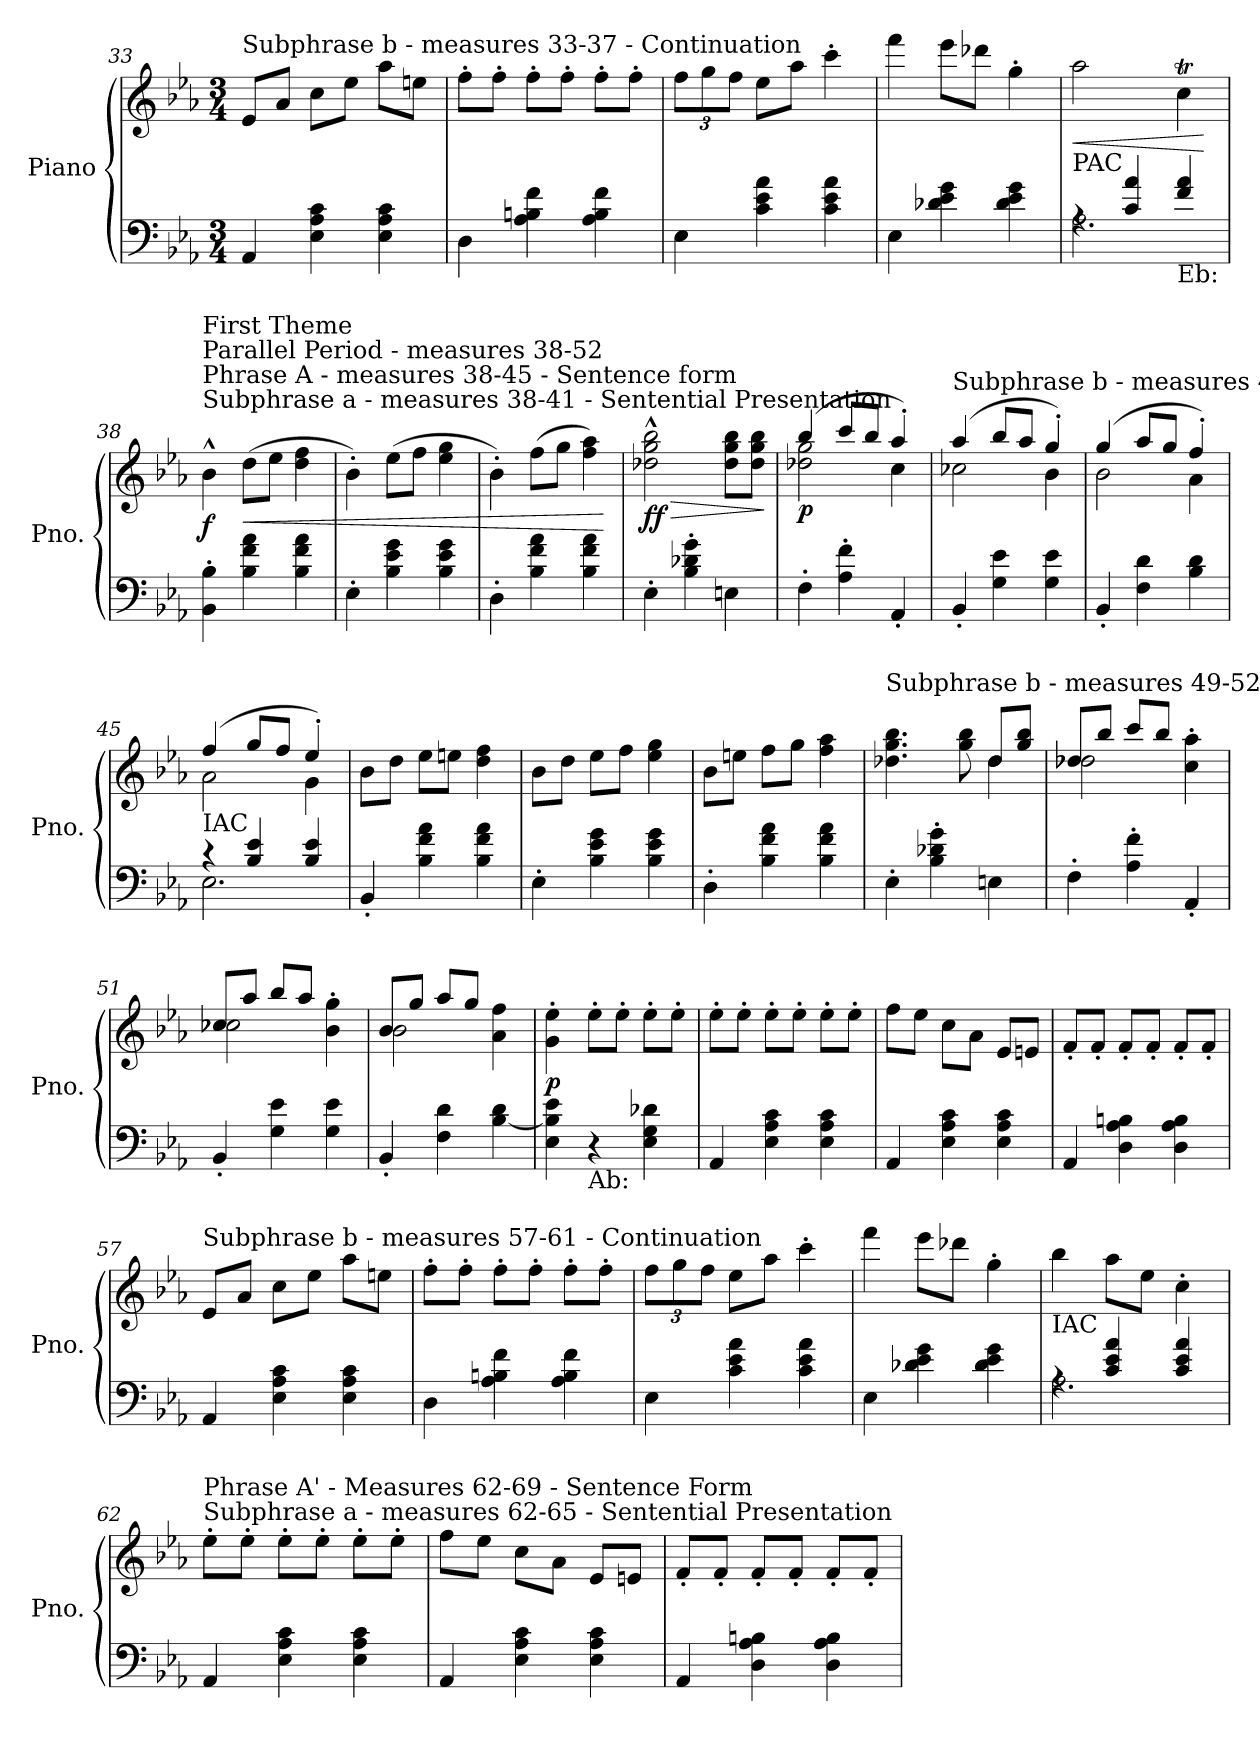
**kern	**kern	**dynam
*part1	*part1	*part1
*staff2	*staff1	*staff1/2
*I"Piano	*	*
*I'Pno.	*	*
*clefF4	*clefG2	*
*k[b-e-a-]	*k[b-e-a-]	*
*M3/4	*M3/4	*
=33	=33	=33
!	!LO:TX:a:t=Subphrase b - measures 33-37 - Continuation	!
4AA-/	8e-/L	.
.	8a-/J	.
4E-\ 4A-\ 4c\	8cc\L	.
.	8ee-\J	.
4E-\ 4A-\ 4c\	8aa-\L	.
.	8een\J	.
=34	=34	=34
4D\	8ff'\L	.
.	8ff'\J	.
4A-\ 4Bn\ 4f\	8ff'\L	.
.	8ff'\J	.
4A-\ 4B\ 4f\	8ff'\L	.
.	8ff'\J	.
=35	=35	=35
*	*Xbrackettup	*
4E-\	12ff\L	.
.	12gg\	.
.	12ff\J	.
4c\ 4e-\ 4a-\	8ee-\L	.
.	8aa-\J	.
4c\ 4e-\ 4a-\	4ccc'\	.
=36	=36	=36
4E-\	4fff\	.
4d-X\ 4e-\ 4g\	8eee-\L	.
.	8ddd-X\J	.
4d-\ 4e-\ 4g\	4gg'\	.
=37	=37	=37
*^	*	*
!	!	!LO:TX:b:t=PAC	!
!	!	!	!LO:HP:b
4rA	2.A-\	2aa-\	<
4c/ 4a-/	.	.	.
!LO:TX:b:t=Eb&colon;	!	!	!
4f/ 4a-/	.	4ccT\	.
*v	*v	*	*
.	.	[
=38	=38	=38
!	!LO:TX:a:t=Subphrase a - measures 38-41 - Sentential Presentation	!
!	!LO:TX:a:t=Phrase A - measures 38-45 - Sentence form	!
!	!LO:TX:a:t=Parallel Period - measures 38-52	!
!	!LO:TX:a:t=First Theme	!
!	!	!LO:DY:b
4BB-\' 4B-\'	4b-^^\	f
!	!	!LO:HP:b
4B-\ 4f\ 4a-\	(>8dd\L	<
.	8ee-\J	.
4B-\ 4f\ 4a-\	4dd\ 4ff\	.
!!LO:LB:g=z
=39	=39	=39
4E-'\	4b-'\)	.
4B-\ 4e-\ 4g\	(>8ee-\L	.
.	8ff\J	.
4B-\ 4e-\ 4g\	4ee-\ 4gg\	.
=40	=40	=40
4D'\	4b-'\)	.
4B-\ 4f\ 4a-\	(>8ff\L	.
.	8gg\J	.
4B-\ 4f\ 4a-\	4ff\ 4aa-\)	.
.	.	[
=41	=41	=41
!	!	!LO:HP:b
!	!	!LO:DY:n=1:b
4E-'\	2dd-X\^^ 2gg\^^ 2bb-\^^	> ff
4B-\' 4d-X\' 4g\'	.	.
4En\	8dd-\ 8gg\ 8bb-\L	.
.	8dd-\ 8gg\ 8bb-\J	.
.	.	]
=42	=42	=42
*	*^	*
!	!	!	!LO:DY:b
4F'\	(>4bb-/	2dd-X\ 2gg\	p
4A-\' 4f\'	8ccc/L	.	.
.	8bb-/J	.	.
4AA-'/	4aa-'/)	4cc\	.
=43	=43	=43	=43
!	!LO:TX:a:t=Subphrase b - measures 41-45 - Continuation	!	!
4BB-'/	(>4aa-/	2cc-X\	.
4G\ 4e-\	8bb-/L	.	.
.	8aa-/J	.	.
4G\ 4e-\	4gg'/)	4b-\	.
=44	=44	=44	=44
4BB-'/	(>4gg/	2b-\	.
4F\ 4d\	8aa-/L	.	.
.	8gg/J	.	.
4B-\ 4d\	4ff'/)	4a-\	.
=45	=45	=45	=45
*^	*	*	*
!	!	!LO:TX:b:t=IAC	!	!
4r	2.E-\	(>4ff/	2a-\	.
4B-/ 4e-/	.	8gg/L	.	.
.	.	8ff/J	.	.
4B-/ 4e-/	.	4ee-'/)	4g\	.
*v	*v	*	*	*
=46	=46	=46	=46
!	!LO:TX:a:t=Subphrase a - measures 46-49 - Sentential Presentation	!	!
*	*v	*v	*
4BB-'/	8b-\L	.
.	8dd\J	.
4B-\ 4f\ 4a-\	8ee-\L	.
.	8een\J	.
4B-\ 4f\ 4a-\	4dd\ 4ff\	.
!!LO:LB:g=z
=47	=47	=47
4E-'\	8b-\L	.
.	8dd\J	.
4B-\ 4e-\ 4g\	8ee-\L	.
.	8ff\J	.
4B-\ 4e-\ 4g\	4ee-\ 4gg\	.
=48	=48	=48
4D'\	8b-\L	.
.	8een\J	.
4B-\ 4f\ 4a-\	8ff\L	.
.	8gg\J	.
4B-\ 4f\ 4a-\	4ff\ 4aa-\	.
=49	=49	=49
*	*^	*
!	!LO:TX:a:t=Subphrase b - measures 49-52 - Continuation	!	!
4E-'\	4.dd-X\ 4.gg\ 4.bb-\	4ryy	.
4B-\' 4d-X\' 4g\'	.	4ryy	.
.	8gg\ 8bb-\	.	.
4En\	8dd-/L	4dd-\	.
.	8gg/ 8bb-/J	.	.
=50	=50	=50	=50
4F'\	8dd-X/L	2dd-\	.
.	8bb-/J	.	.
4A-\' 4f\'	8ccc/L	.	.
.	8bb-/J	.	.
4AA-'/	4cc\' 4aa-\'	4ryy	.
=51	=51	=51	=51
4BB-'/	8cc-X/L	2cc-\	.
.	8aa-/J	.	.
4G\ 4e-\	8bb-/L	.	.
.	8aa-/J	.	.
4G\ 4e-\	4b-\' 4gg\'	4ryy	.
=52	=52	=52	=52
4BB-'/	8b-/L	2b-\	.
.	8gg/J	.	.
4F\ 4d\	8aa-/L	.	.
.	8gg/J	.	.
[4B-\ 4d\	4a-\ 4ff\	4ryy	.
!!LO:PB:g=z
=53	=53	=53	=53
!	!LO:TX:a:t=Subphrase a - measures 53-57 - Sentential Presentation	!	!
!	!LO:TX:a:t=Phrase A - Measures 53-61 - Sentence Form	!	!
!	!LO:TX:a:t=Parallel Period - Measures 53-69	!	!
!	!LO:TX:a:t=Second Theme	!	!
!	!	!	!LO:DY:b
*	*v	*v	*
4E-\ 4B-\] 4e-\	4g\' 4ee-\'	p
!LO:TX:b:t=Ab&colon;	!	!
4r	8ee-'\L	.
.	8ee-'\J	.
4E-\ 4G\ 4d-X\	8ee-'\L	.
.	8ee-'\J	.
=54	=54	=54
4AA-/	8ee-'\L	.
.	8ee-'\J	.
4E-\ 4A-\ 4c\	8ee-'\L	.
.	8ee-'\J	.
4E-\ 4A-\ 4c\	8ee-'\L	.
.	8ee-'\J	.
=55	=55	=55
4AA-/	8ff\L	.
.	8ee-\J	.
4E-\ 4A-\ 4c\	8cc\L	.
.	8a-\J	.
4E-\ 4A-\ 4c\	8e-/L	.
.	8en/J	.
=56	=56	=56
4AA-/	8f'/L	.
.	8f'/J	.
4D\ 4A-\ 4Bn\	8f'/L	.
.	8f'/J	.
4D\ 4A-\ 4B\	8f'/L	.
.	8f'/J	.
=57	=57	=57
!	!LO:TX:a:t=Subphrase b - measures 57-61 - Continuation	!
4AA-/	8e-/L	.
.	8a-/J	.
4E-\ 4A-\ 4c\	8cc\L	.
.	8ee-\J	.
4E-\ 4A-\ 4c\	8aa-\L	.
.	8een\J	.
=58	=58	=58
4D\	8ff'\L	.
.	8ff'\J	.
4A-\ 4Bn\ 4f\	8ff'\L	.
.	8ff'\J	.
4A-\ 4B\ 4f\	8ff'\L	.
.	8ff'\J	.
=59	=59	=59
4E-\	12ff\L	.
.	12gg\	.
.	12ff\J	.
4c\ 4e-\ 4a-\	8ee-\L	.
.	8aa-\J	.
4c\ 4e-\ 4a-\	4ccc'\	.
!!LO:LB:g=z
=60	=60	=60
4E-\	4fff\	.
4d-X\ 4e-\ 4g\	8eee-\L	.
.	8ddd-X\J	.
4d-\ 4e-\ 4g\	4gg'\	.
=61	=61	=61
*^	*	*
!	!	!LO:TX:b:t=IAC	!
4rA	2.A-\	4bb-\	.
4c/ 4e-/ 4a-/	.	8aa-\L	.
.	.	8ee-\J	.
4c/ 4e-/ 4a-/	.	4cc'\	.
*v	*v	*	*
=62	=62	=62
!	!LO:TX:a:t=Subphrase a - measures 62-65 - Sentential Presentation	!
!	!LO:TX:a:t=Phrase A' - Measures 62-69 - Sentence Form	!
4AA-/	8ee-'\L	.
.	8ee-'\J	.
4E-\ 4A-\ 4c\	8ee-'\L	.
.	8ee-'\J	.
4E-\ 4A-\ 4c\	8ee-'\L	.
.	8ee-'\J	.
=63	=63	=63
4AA-/	8ff\L	.
.	8ee-\J	.
4E-\ 4A-\ 4c\	8cc\L	.
.	8a-\J	.
4E-\ 4A-\ 4c\	8e-/L	.
.	8en/J	.
=64	=64	=64
4AA-/	8f'/L	.
.	8f'/J	.
4D\ 4A-\ 4Bn\	8f'/L	.
.	8f'/J	.
4D\ 4A-\ 4B\	8f'/L	.
.	8f'/J	.
=	=	=
*-	*-	*-
